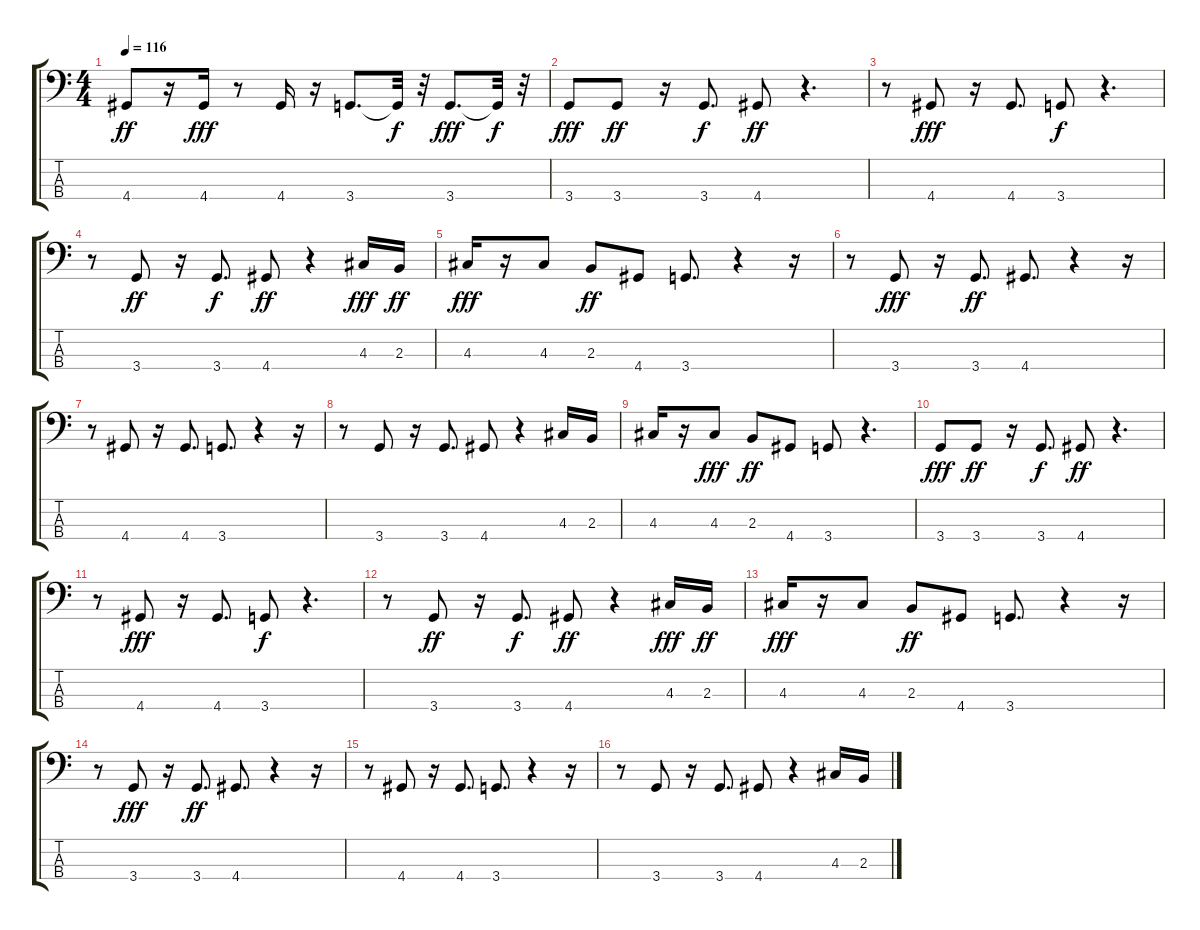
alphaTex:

\track "" {instrument electricbassfinger}
\staff {score tabs}
\tuning (G2 D2 A1 E1) {hide}
\ts (4 4)
\tempo 116
\clef f4
\ks c
4.4.8{dy ff} r.16 4.4.16{dy fff} r.8 4.4.16 r.16 3.4.8{d} 3.4{t}.32{dy f} r.32 3.4.8{d dy fff} 3.4{t}.32{dy f} r.32 |
3.4.8{dy fff} 3.4.8{dy ff} r.16 3.4.8{d dy f} 4.4.8{dy ff} r.4{d} |
r.8 4.4.8{dy fff} r.16 4.4.8{d} 3.4.8{dy f} r.4{d} |
r.8 3.4.8{dy ff} r.16 3.4.8{d dy f} 4.4.8{dy ff} r.4 4.3.16{dy fff} 2.3.16{dy ff} |
4.3.16{dy fff} r.16 4.3.8 2.3.8{dy ff} 4.4.8 3.4.8{d} r.4 r.16 |
r.8 3.4.8{dy fff} r.16 3.4.8{d dy ff} 4.4.8{d} r.4 r.16 |
r.8 4.4.8 r.16 4.4.8{d} 3.4.8{d} r.4 r.16 |
r.8 3.4.8 r.16 3.4.8{d} 4.4.8 r.4 4.3.16 2.3.16 |
4.3.16 r.16 4.3.8{dy fff} 2.3.8{dy ff} 4.4.8 3.4.8 r.4{d} |
3.4.8{dy fff} 3.4.8{dy ff} r.16 3.4.8{d dy f} 4.4.8{dy ff} r.4{d} |
r.8 4.4.8{dy fff} r.16 4.4.8{d} 3.4.8{dy f} r.4{d} |
r.8 3.4.8{dy ff} r.16 3.4.8{d dy f} 4.4.8{dy ff} r.4 4.3.16{dy fff} 2.3.16{dy ff} |
4.3.16{dy fff} r.16 4.3.8 2.3.8{dy ff} 4.4.8 3.4.8{d} r.4 r.16 |
r.8 3.4.8{dy fff} r.16 3.4.8{d dy ff} 4.4.8{d} r.4 r.16 |
r.8 4.4.8 r.16 4.4.8{d} 3.4.8{d} r.4 r.16 |
r.8 3.4.8 r.16 3.4.8{d} 4.4.8 r.4 4.3.16 2.3.16
